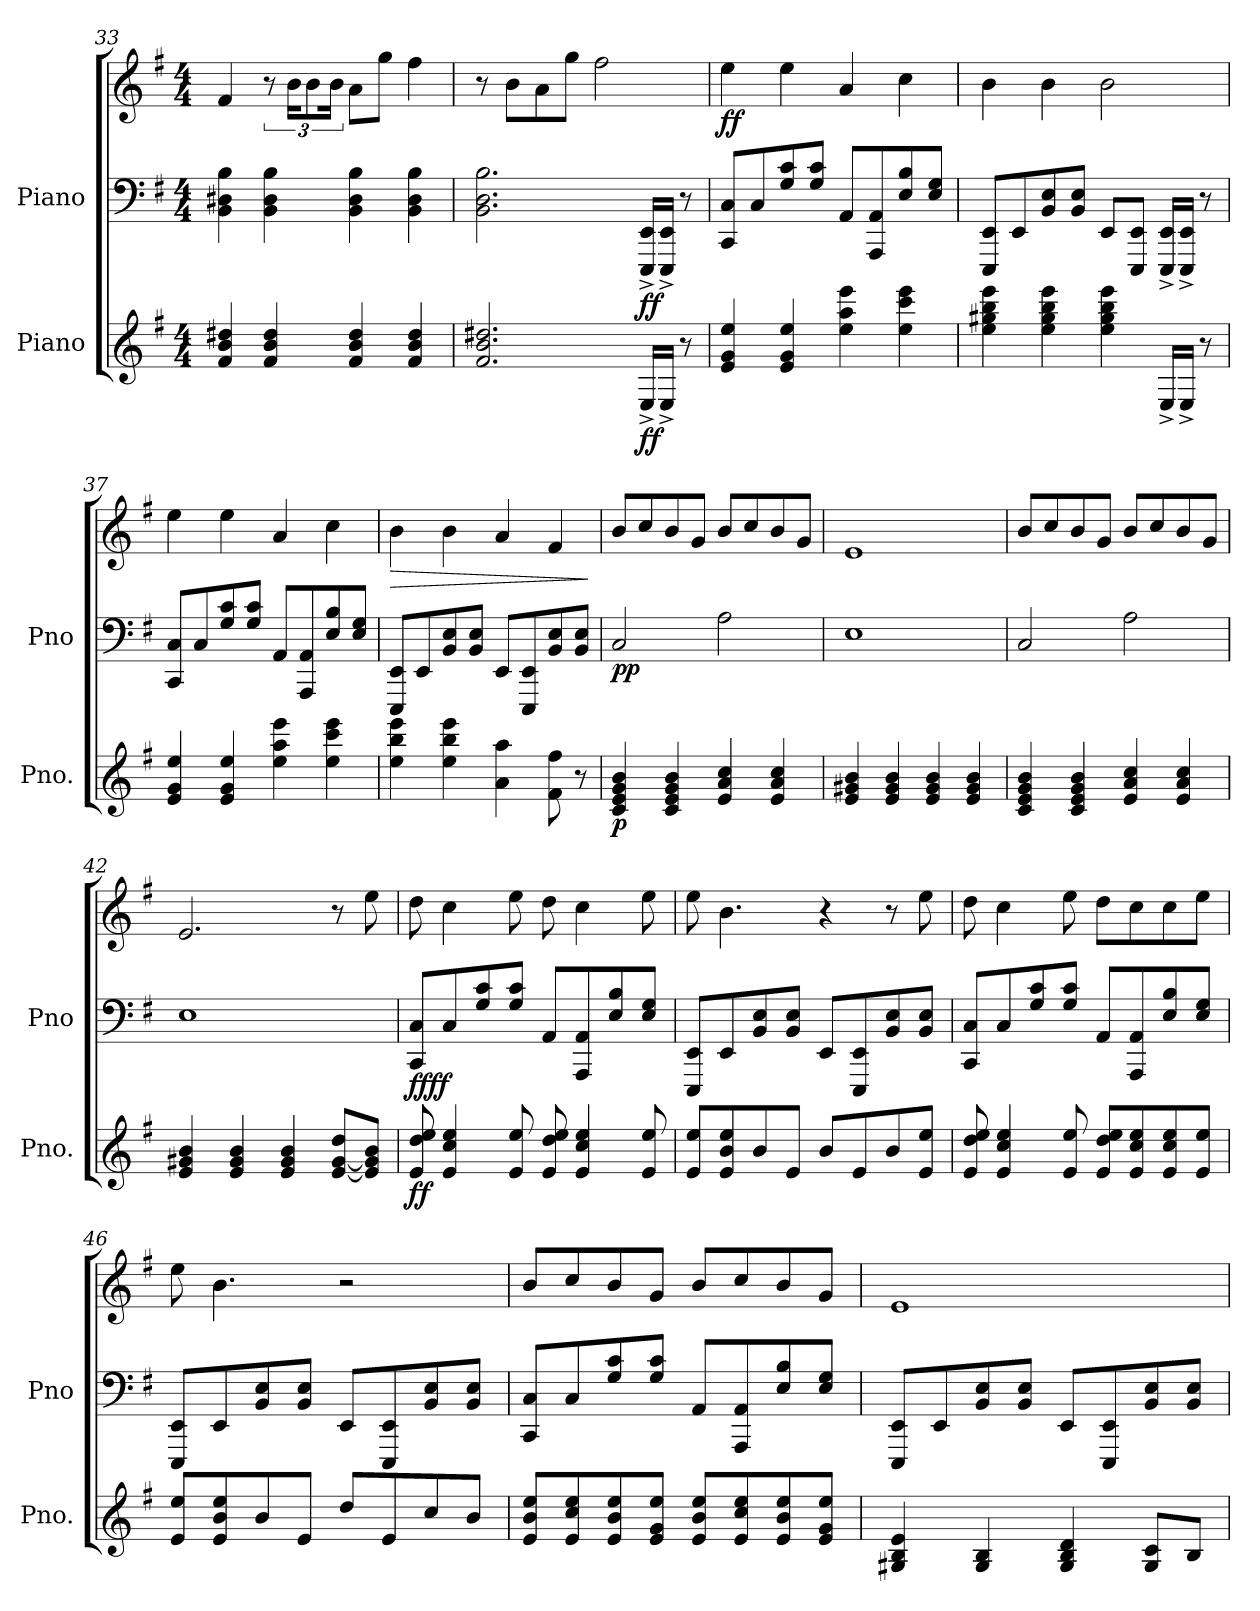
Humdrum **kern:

**kern	**dynam	**kern	**kern	**dynam
*part2	*part2	*part1	*part1	*part1
*staff3	*staff3	*staff2	*staff1	*staff1/2
*I"Piano	*	*I"Piano	*	*
*I'Pno.	*	*I'Pno	*	*
*clefG2	*	*clefF4	*clefG2	*
*k[f#]	*	*k[f#]	*k[f#]	*
*M4/4	*	*M4/4	*M4/4	*
=33	=33	=33	=33	=33
4f#/ 4b/ 4dd#X/	.	4BB\ 4D#X\ 4B\	4f#/	.
4f#/ 4b/ 4dd#/	.	4BB\ 4D#\ 4B\	12r	.
.	.	.	24b\KL	.
.	.	.	12b\	.
.	.	.	24b\Jk	.
4f#/ 4b/ 4dd#/	.	4BB\ 4D#\ 4B\	8a\L	.
.	.	.	8gg\J	.
4f#/ 4b/ 4dd#/	.	4BB\ 4D#\ 4B\	4ff#\	.
!!LO:LB:g=z
=34	=34	=34	=34	=34
2.f#/ 2.b/ 2.dd#X/	.	2.BB\ 2.D\ 2.B\	8r	.
.	.	.	8b\L	.
.	.	.	8a\	.
.	.	.	8gg\J	.
.	.	.	2ff#\	.
!	!LO:DY:b	!	!	!LO:DY:b=2
16E^/LL	ff	16EEE/^ 16EE/^LL	.	ff
16E^/JJ	.	16EEE/^ 16EE/^JJ	.	.
8r	.	8r	.	.
=35	=35	=35	=35	=35
!	!	!	!	!LO:DY:b
4e/ 4g/ 4ee/	.	8CC/ 8C/L	4ee\	ff
.	.	8C/	.	.
4e/ 4g/ 4ee/	.	8G/ 8c/	4ee\	.
.	.	8G/ 8c/J	.	.
4ee\ 4aa\ 4eee\	.	8AA/L	4a/	.
.	.	8AAA/ 8AA/	.	.
4ee\ 4ccc\ 4eee\	.	8E/ 8B/	4cc\	.
.	.	8E/ 8G/J	.	.
=36	=36	=36	=36	=36
4ee\ 4gg#X\ 4bb\ 4eee\	.	8EEE/ 8EE/L	4b\	.
.	.	8EE/	.	.
4ee\ 4gg#\ 4bb\ 4eee\	.	8BB/ 8E/	4b\	.
.	.	8BB/ 8E/J	.	.
4ee\ 4gg#\ 4bb\ 4eee\	.	8EE/L	2b\	.
.	.	8EEE/ 8EE/J	.	.
16E^/LL	.	16EEE/^ 16EE/^LL	.	.
16E^/JJ	.	16EEE/^ 16EE/^JJ	.	.
8r	.	8r	.	.
=37	=37	=37	=37	=37
4e/ 4g/ 4ee/	.	8CC/ 8C/L	4ee\	.
.	.	8C/	.	.
4e/ 4g/ 4ee/	.	8G/ 8c/	4ee\	.
.	.	8G/ 8c/J	.	.
4ee\ 4aa\ 4eee\	.	8AA/L	4a/	.
.	.	8AAA/ 8AA/	.	.
4ee\ 4ccc\ 4eee\	.	8E/ 8B/	4cc\	.
.	.	8E/ 8G/J	.	.
!!LO:LB:g=z
=38	=38	=38	=38	=38
!	!	!	!	!LO:HP:b
4ee\ 4bb\ 4eee\	.	8EEE/ 8EE/L	4b\	>
.	.	8EE/	.	.
4ee\ 4bb\ 4eee\	.	8BB/ 8E/	4b\	.
.	.	8BB/ 8E/J	.	.
4a\ 4aa\	.	8EE/L	4a/	.
.	.	8EEE/ 8EE/	.	.
8f#\ 8ff#\	.	8BB/ 8E/	4f#/	.
8r	.	8BB/ 8E/J	.	.
.	.	.	.	]
=39	=39	=39	=39	=39
!	!LO:DY:b	!	!	!LO:DY:b=2
!	!	!	!	!LO:DY:n=1:b
4c/ 4e/ 4g/ 4b/	p	2C/	8b/L	p p
.	.	.	8cc/	.
4c/ 4e/ 4g/ 4b/	.	.	8b/	.
.	.	.	8g/J	.
4e/ 4a/ 4cc/	.	2A\	8b/L	.
.	.	.	8cc/	.
4e/ 4a/ 4cc/	.	.	8b/	.
.	.	.	8g/J	.
=40	=40	=40	=40	=40
4e/ 4g#X/ 4b/	.	1E	1e	.
4e/ 4g#/ 4b/	.	.	.	.
4e/ 4g#/ 4b/	.	.	.	.
4e/ 4g#/ 4b/	.	.	.	.
=41	=41	=41	=41	=41
4c/ 4e/ 4g/ 4b/	.	2C/	8b/L	.
.	.	.	8cc/	.
4c/ 4e/ 4g/ 4b/	.	.	8b/	.
.	.	.	8g/J	.
4e/ 4a/ 4cc/	.	2A\	8b/L	.
.	.	.	8cc/	.
4e/ 4a/ 4cc/	.	.	8b/	.
.	.	.	8g/J	.
=42	=42	=42	=42	=42
4e/ 4g#X/ 4b/	.	1E	2.e/	.
4e/ 4g#/ 4b/	.	.	.	.
4e/ 4g#/ 4b/	.	.	.	.
[8e/ [8g#/ 8dd/L	.	.	8r	.
8e/] 8g#/] 8b/J	.	.	8ee\	.
!!LO:LB:g=z
=43	=43	=43	=43	=43
!	!LO:DY:b	!	!	!LO:DY:b=2
!	!	!	!	!LO:DY:n=1:b
8e/ 8dd/ 8ee/	ff	8CC/ 8C/L	8dd\	ff ff
4e/ 4cc/ 4ee/	.	8C/	4cc\	.
.	.	8G/ 8c/	.	.
8e/ 8ee/	.	8G/ 8c/J	8ee\	.
8e/ 8dd/ 8ee/	.	8AA/L	8dd\	.
4e/ 4cc/ 4ee/	.	8AAA/ 8AA/	4cc\	.
.	.	8E/ 8B/	.	.
8e/ 8ee/	.	8E/ 8G/J	8ee\	.
=44	=44	=44	=44	=44
8e/ 8ee/L	.	8EEE/ 8EE/L	8ee\	.
8e/ 8b/ 8ee/	.	8EE/	4.b\	.
8b/	.	8BB/ 8E/	.	.
8e/J	.	8BB/ 8E/J	.	.
8b/L	.	8EE/L	4r	.
8e/	.	8EEE/ 8EE/	.	.
8b/	.	8BB/ 8E/	8r	.
8e/ 8ee/J	.	8BB/ 8E/J	8ee\	.
=45	=45	=45	=45	=45
8e/ 8dd/ 8ee/	.	8CC/ 8C/L	8dd\	.
4e/ 4cc/ 4ee/	.	8C/	4cc\	.
.	.	8G/ 8c/	.	.
8e/ 8ee/	.	8G/ 8c/J	8ee\	.
8e/ 8dd/ 8ee/L	.	8AA/L	8dd\L	.
8e/ 8cc/ 8ee/	.	8AAA/ 8AA/	8cc\	.
8e/ 8cc/ 8ee/	.	8E/ 8B/	8cc\	.
8e/ 8ee/J	.	8E/ 8G/J	8ee\J	.
=46	=46	=46	=46	=46
8e/ 8ee/L	.	8EEE/ 8EE/L	8ee\	.
8e/ 8b/ 8ee/	.	8EE/	4.b\	.
8b/	.	8BB/ 8E/	.	.
8e/J	.	8BB/ 8E/J	.	.
8dd/L	.	8EE/L	2r	.
8e/	.	8EEE/ 8EE/	.	.
8cc/	.	8BB/ 8E/	.	.
8b/J	.	8BB/ 8E/J	.	.
!!LO:PB:g=z
=47	=47	=47	=47	=47
8e/ 8b/ 8ee/L	.	8CC/ 8C/L	8b/L	.
8e/ 8cc/ 8ee/	.	8C/	8cc/	.
8e/ 8b/ 8ee/	.	8G/ 8c/	8b/	.
8e/ 8g/ 8ee/J	.	8G/ 8c/J	8g/J	.
8e/ 8b/ 8ee/L	.	8AA/L	8b/L	.
8e/ 8cc/ 8ee/	.	8AAA/ 8AA/	8cc/	.
8e/ 8b/ 8ee/	.	8E/ 8B/	8b/	.
8e/ 8g/ 8ee/J	.	8E/ 8G/J	8g/J	.
=48	=48	=48	=48	=48
4G#X/ 4B/ 4e/	.	8EEE/ 8EE/L	1e	.
.	.	8EE/	.	.
4G#/ 4B/	.	8BB/ 8E/	.	.
.	.	8BB/ 8E/J	.	.
4G#/ 4B/ 4d/	.	8EE/L	.	.
.	.	8EEE/ 8EE/	.	.
8G#/ 8c/L	.	8BB/ 8E/	.	.
8B/J	.	8BB/ 8E/J	.	.
=	=	=	=	=
*-	*-	*-	*-	*-
